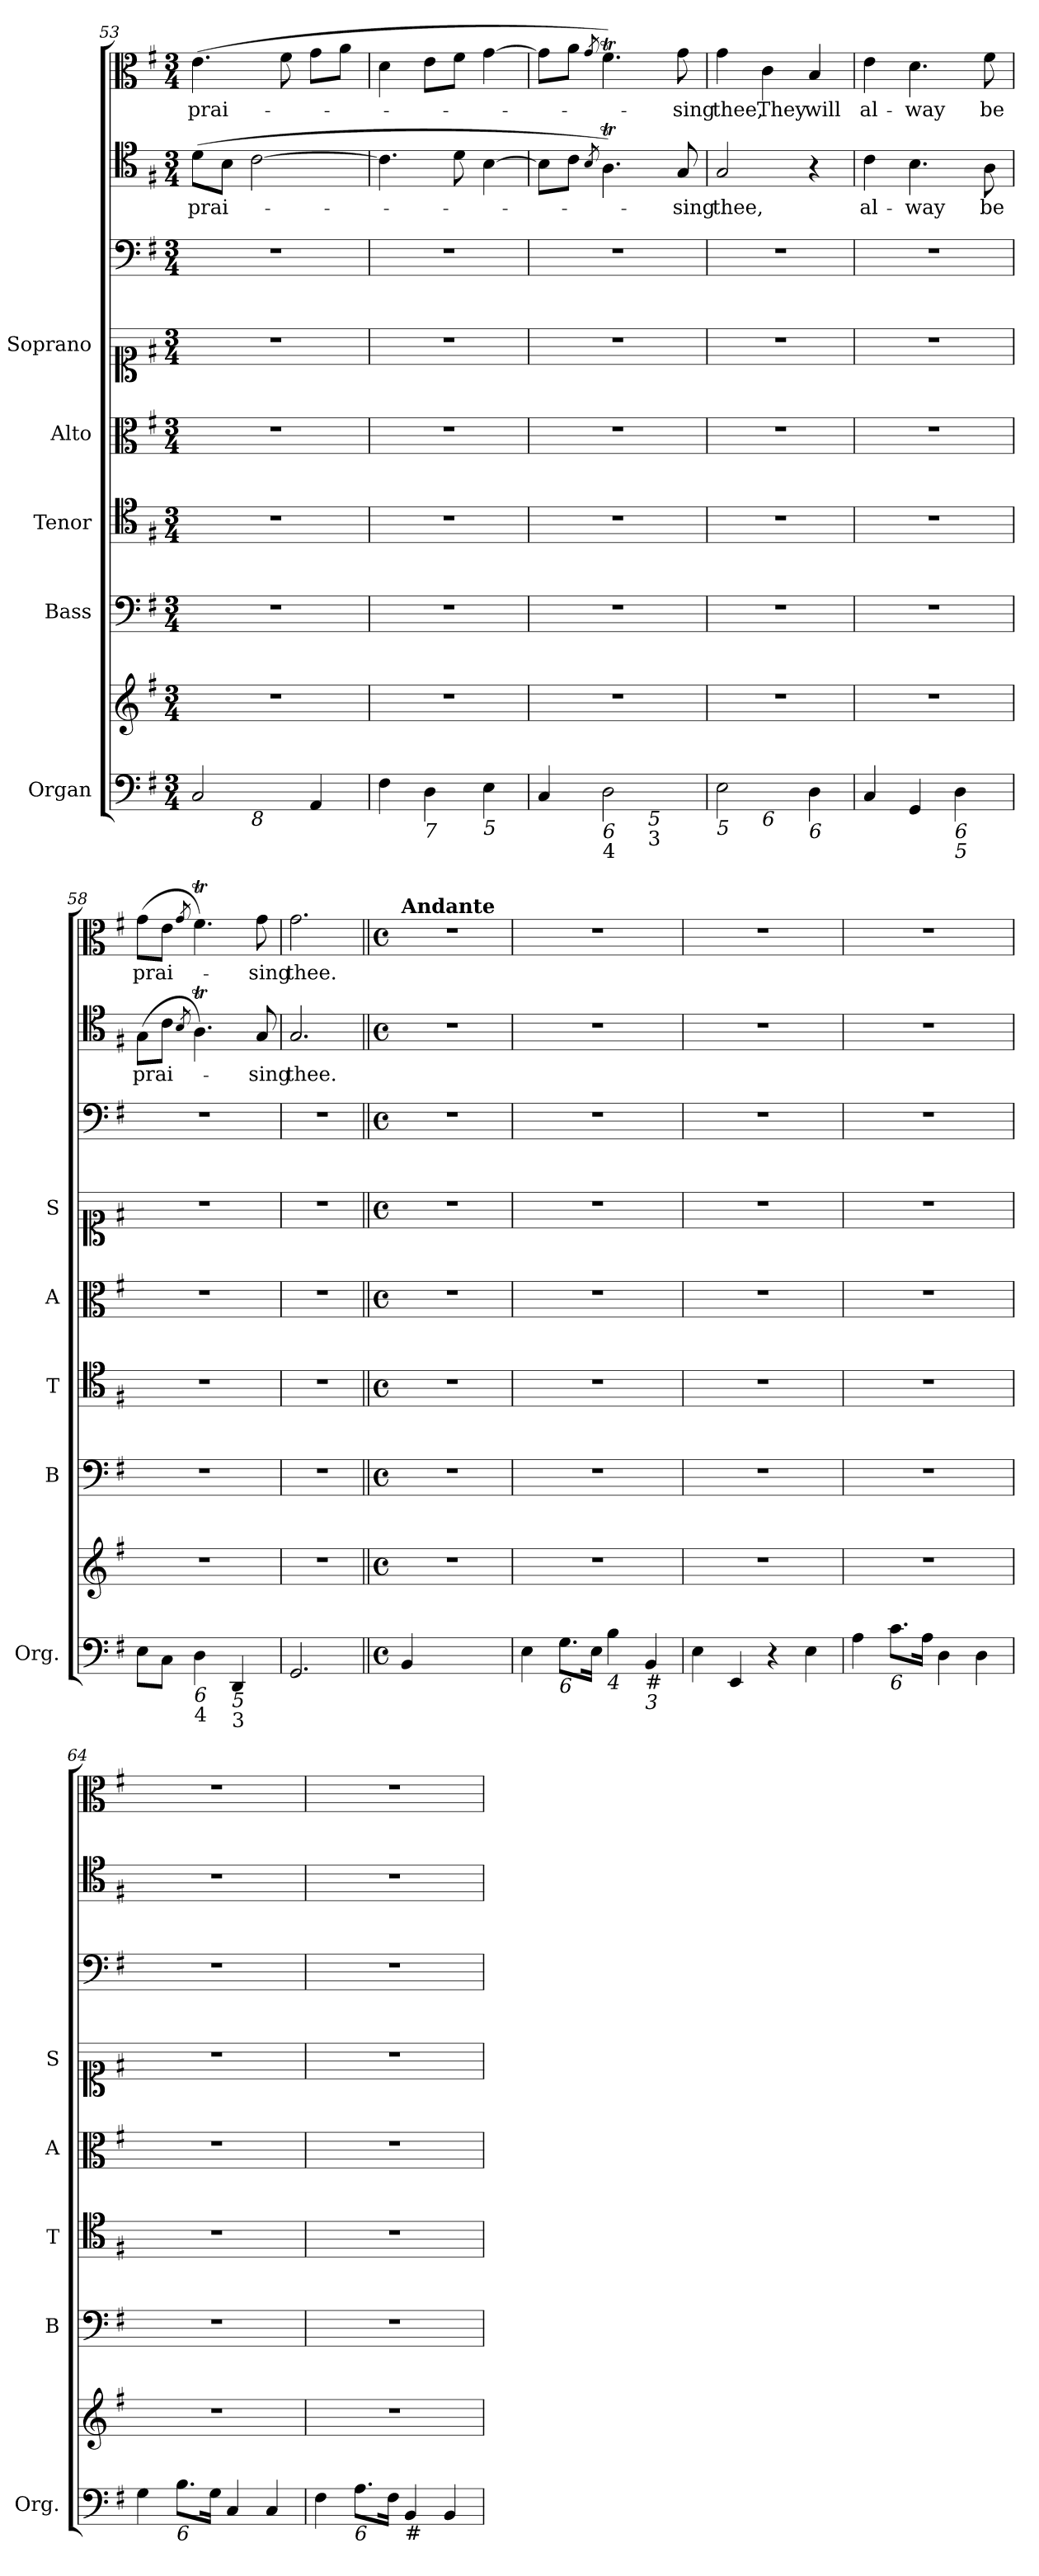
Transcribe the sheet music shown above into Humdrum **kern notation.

**kern	**kern	**kern	**kern	**kern	**kern	**kern	**kern	**text	**kern	**text
*part8	*part8	*part7	*part6	*part5	*part4	*part3	*part2	*part2	*part1	*part1
*staff9	*staff8	*staff7	*staff6	*staff5	*staff4	*staff3	*staff2	*staff2	*staff1	*staff1
*I"Organ	*	*I"Bass	*I"Tenor	*I"Alto	*I"Soprano	*	*	*	*	*
*I'Org.	*	*I'B	*I'T	*I'A	*I'S	*	*	*	*	*
*clefF4	*clefG2	*clefF4	*clefC4	*clefC3	*clefC1	*clefF4	*clefC4	*	*clefC3	*
*k[f#]	*k[f#]	*k[f#]	*k[f#]	*k[f#]	*k[f#]	*k[f#]	*k[f#]	*	*k[f#]	*
*G:	*G:	*G:	*G:	*G:	*G:	*G:	*G:	*	*G:	*
*M3/4	*M3/4	*M3/4	*M3/4	*M3/4	*M3/4	*M3/4	*M3/4	*	*M3/4	*
=53	=53	=53	=53	=53	=53	=53	=53	=53	=53	=53
!LO:TX:b:i:t=9	!	!	!	!	!	!	!	!	!	!
!	!	!	!	!	!	!	!	!LO:LY:b	!	!LO:LY:b
*^	*	*	*	*	*	*	*	*	*	*
2C/	4ryy	2.r	2.r	2.r	2.r	2.r	2.r	(>8d\L	prai-	(>4.e\	prai-
.	.	.	.	.	.	.	.	8B\J	.	.	.
!	!LO:TX:b:i:t=8	!	!	!	!	!	!	!	!	!	!
.	2ryy	.	.	.	.	.	.	[2c\	.	.	.
.	.	.	.	.	.	.	.	.	.	8f#\	.
4AA/	.	.	.	.	.	.	.	.	.	8g\L	.
.	.	.	.	.	.	.	.	.	.	8a\J	.
=54	=54	=54	=54	=54	=54	=54	=54	=54	=54	=54	=54
!LO:TX:b:i:t=6	!	!	!	!	!	!	!	!	!	!	!
!LO:TX:b:i:t=5	!	!	!	!	!	!	!	!	!	!	!
*v	*v	*	*	*	*	*	*	*	*	*	*
4F#\	2.r	2.r	2.r	2.r	2.r	2.r	4.c\]	.	4d\	.
!LO:TX:b:i:t=7	!	!	!	!	!	!	!	!	!	!
4D\	.	.	.	.	.	.	.	.	8e\L	.
.	.	.	.	.	.	.	8d\	.	8f#\J	.
!LO:TX:b:i:t=5	!	!	!	!	!	!	!	!	!	!
4E\	.	.	.	.	.	.	[4B\	.	[4g\	.
=55	=55	=55	=55	=55	=55	=55	=55	=55	=55	=55
!LO:TX:b:i:t=7	!	!	!	!	!	!	!	!	!	!
*^	*	*	*	*	*	*	*	*	*	*
4C/	2ryy	2.r	2.r	2.r	2.r	2.r	2.r	8B\L]	.	8g\L]	.
.	.	.	.	.	.	.	.	8c\J	.	8a\J	.
.	.	.	.	.	.	.	.	8qB/	.	8qg/	.
!LO:TX:b:i:t=6	!	!	!	!	!	!	!	!	!	!	!
!LO:TX:b:t=4	!	!	!	!	!	!	!	!	!	!	!
2D\	.	.	.	.	.	.	.	4.AT\)	.	4.f#t\)	.
!	!LO:TX:b:i:t=5	!	!	!	!	!	!	!	!	!	!
!	!LO:TX:b:t=3	!	!	!	!	!	!	!	!	!	!
.	4ryy	.	.	.	.	.	.	.	.	.	.
!	!	!	!	!	!	!	!	!	!LO:LY:b	!	!LO:LY:b
.	.	.	.	.	.	.	.	8G/	-sing	8g\	-sing
=56	=56	=56	=56	=56	=56	=56	=56	=56	=56	=56	=56
!LO:TX:b:i:t=5	!	!	!	!	!	!	!	!	!	!	!
!	!	!	!	!	!	!	!	!	!LO:LY:b	!	!LO:LY:b
2E\	4ryy	2.r	2.r	2.r	2.r	2.r	2.r	2G/	thee,	4g\	thee,
!	!LO:TX:b:i:t=6	!	!	!	!	!	!	!	!	!	!
!	!	!	!	!	!	!	!	!	!	!	!LO:LY:b
.	2ryy	.	.	.	.	.	.	.	.	4c\	They
!LO:TX:b:i:t=6	!	!	!	!	!	!	!	!	!	!	!
!	!	!	!	!	!	!	!	!	!	!	!LO:LY:b
4D\	.	.	.	.	.	.	.	4r	.	4B/	will
=57	=57	=57	=57	=57	=57	=57	=57	=57	=57	=57	=57
!	!	!	!	!	!	!	!	!	!LO:LY:b	!	!LO:LY:b
*v	*v	*	*	*	*	*	*	*	*	*	*
4C/	2.r	2.r	2.r	2.r	2.r	2.r	4c\	al-	4e\	al-
!	!	!	!	!	!	!	!	!LO:LY:b	!	!LO:LY:b
4GG/	.	.	.	.	.	.	4.B\	-way	4.d\	-way
!LO:TX:b:i:t=6	!	!	!	!	!	!	!	!	!	!
!LO:TX:b:i:t=5	!	!	!	!	!	!	!	!	!	!
4D\	.	.	.	.	.	.	.	.	.	.
!	!	!	!	!	!	!	!	!LO:LY:b	!	!LO:LY:b
.	.	.	.	.	.	.	8A\	be	8f#\	be
!!LO:LB:g=z
=58	=58	=58	=58	=58	=58	=58	=58	=58	=58	=58
!	!	!	!	!	!	!	!	!LO:LY:b	!	!LO:LY:b
8E\L	2.r	2.r	2.r	2.r	2.r	2.r	(>8G\L	prai-	(>8g\L	prai-
8C\J	.	.	.	.	.	.	8c\J	.	8e\J	.
.	.	.	.	.	.	.	8qB/	.	8qg/	.
!LO:TX:b:i:t=6	!	!	!	!	!	!	!	!	!	!
!LO:TX:b:t=4	!	!	!	!	!	!	!	!	!	!
4D\	.	.	.	.	.	.	4.AT\)	.	4.f#t\)	.
!LO:TX:b:i:t=5	!	!	!	!	!	!	!	!	!	!
!LO:TX:b:t=3	!	!	!	!	!	!	!	!	!	!
4DD/	.	.	.	.	.	.	.	.	.	.
!	!	!	!	!	!	!	!	!LO:LY:b	!	!LO:LY:b
.	.	.	.	.	.	.	8G/	-sing	8g\	-sing
=59	=59	=59	=59	=59	=59	=59	=59	=59	=59	=59
!	!	!	!	!	!	!	!	!LO:LY:b	!	!LO:LY:b
2.GG/	2.r	2.r	2.r	2.r	2.r	2.r	2.G/	thee.	2.g\	thee.
=60||	=60||	=60||	=60||	=60||	=60||	=60||	=60||	=60||	=60||	=60||
*M4/4	*M4/4	*M4/4	*M4/4	*M4/4	*M4/4	*M4/4	*M4/4	*	*M4/4	*
*met(c)	*met(c)	*met(c)	*met(c)	*met(c)	*met(c)	*met(c)	*met(c)	*	*met(c)	*
*	*	*	*	*	*	*	*	*	*MM90	*
!	!	!	!	!	!	!	!	!	!LO:TX:a:B:t=Andante	!
4BB/	1r	1r	1r	1r	1r	1r	1r	.	1r	.
2.ryy	.	.	.	.	.	.	.	.	.	.
=61	=61	=61	=61	=61	=61	=61	=61	=61	=61	=61
4E\	1r	1r	1r	1r	1r	1r	1r	.	1r	.
!LO:TX:b:i:t=6	!	!	!	!	!	!	!	!	!	!
8.G\L	.	.	.	.	.	.	.	.	.	.
16E\Jk	.	.	.	.	.	.	.	.	.	.
!LO:TX:b:i:t=4	!	!	!	!	!	!	!	!	!	!
4B\	.	.	.	.	.	.	.	.	.	.
!LO:TX:b:t=#	!	!	!	!	!	!	!	!	!	!
!LO:TX:b:i:t=3	!	!	!	!	!	!	!	!	!	!
4BB/	.	.	.	.	.	.	.	.	.	.
=62	=62	=62	=62	=62	=62	=62	=62	=62	=62	=62
4E\	1r	1r	1r	1r	1r	1r	1r	.	1r	.
4EE/	.	.	.	.	.	.	.	.	.	.
4r	.	.	.	.	.	.	.	.	.	.
4E\	.	.	.	.	.	.	.	.	.	.
=63	=63	=63	=63	=63	=63	=63	=63	=63	=63	=63
4A\	1r	1r	1r	1r	1r	1r	1r	.	1r	.
!LO:TX:b:i:t=6	!	!	!	!	!	!	!	!	!	!
8.c\L	.	.	.	.	.	.	.	.	.	.
16A\Jk	.	.	.	.	.	.	.	.	.	.
4D\	.	.	.	.	.	.	.	.	.	.
4D\	.	.	.	.	.	.	.	.	.	.
=64	=64	=64	=64	=64	=64	=64	=64	=64	=64	=64
4G\	1r	1r	1r	1r	1r	1r	1r	.	1r	.
!LO:TX:b:i:t=6	!	!	!	!	!	!	!	!	!	!
8.B\L	.	.	.	.	.	.	.	.	.	.
16G\Jk	.	.	.	.	.	.	.	.	.	.
4C/	.	.	.	.	.	.	.	.	.	.
4C/	.	.	.	.	.	.	.	.	.	.
!!LO:PB:g=z
=65	=65	=65	=65	=65	=65	=65	=65	=65	=65	=65
4F#\	1r	1r	1r	1r	1r	1r	1r	.	1r	.
!LO:TX:b:i:t=6	!	!	!	!	!	!	!	!	!	!
8.A\L	.	.	.	.	.	.	.	.	.	.
16F#\Jk	.	.	.	.	.	.	.	.	.	.
!LO:TX:b:t=#	!	!	!	!	!	!	!	!	!	!
4BB/	.	.	.	.	.	.	.	.	.	.
4BB/	.	.	.	.	.	.	.	.	.	.
=	=	=	=	=	=	=	=	=	=	=
*-	*-	*-	*-	*-	*-	*-	*-	*-	*-	*-
